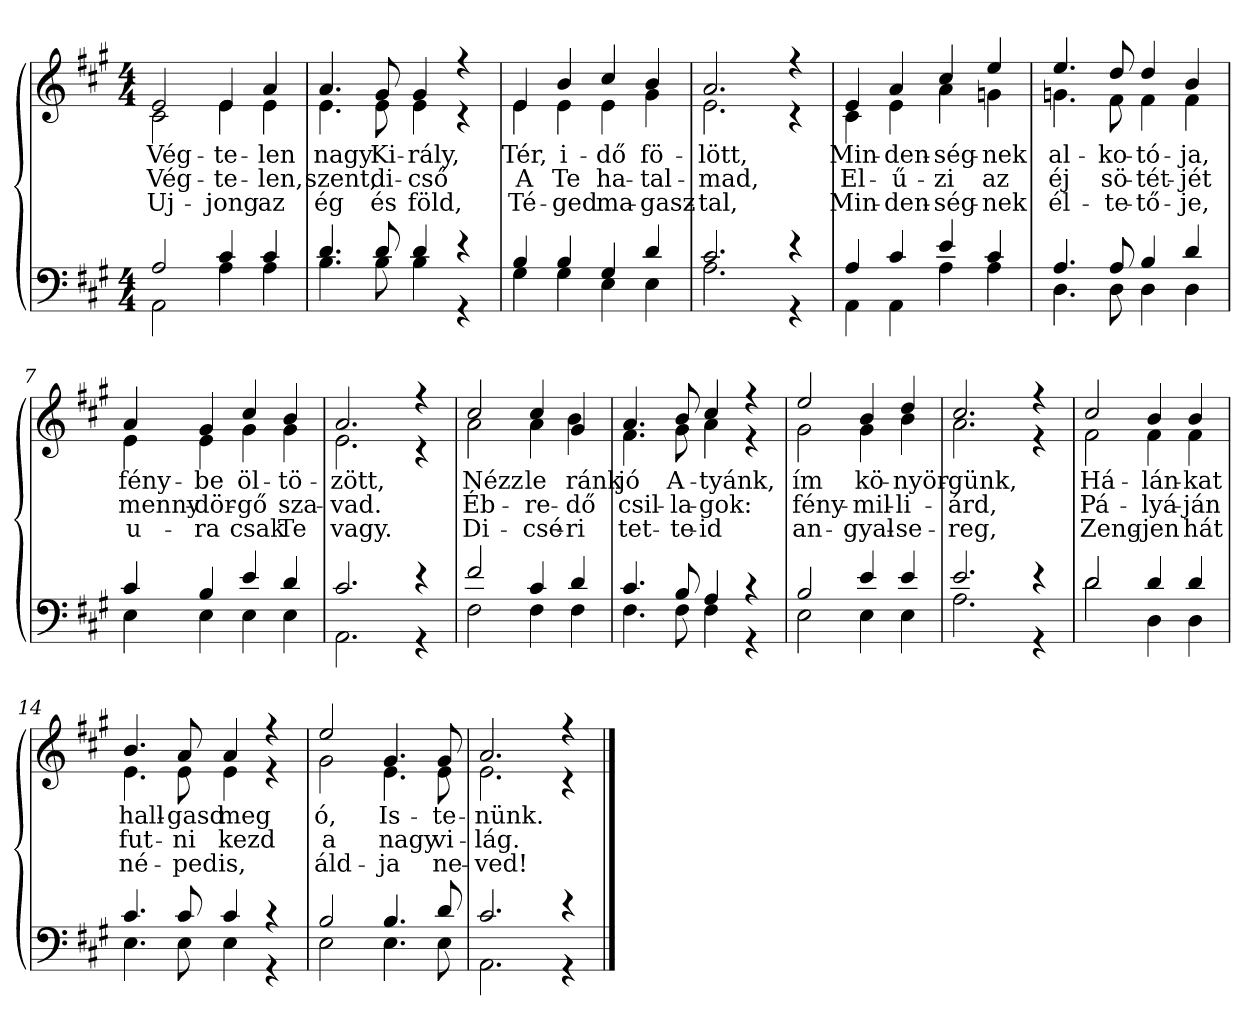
**kern	**kern	**text	**text	**text
*part2	*part1	*part1	*part1	*part1
*staff2	*staff1	*staff1	*staff1	*staff1
*clefF4	*clefG2	*	*	*
*k[f#c#g#]	*k[f#c#g#]	*	*	*
*f#:	*f#:	*	*	*
*M4/4	*M4/4	*	*	*
=1	=1	=1	=1	=1
*^	*	*	*	*
!	!	!LO:TX:a:B:t=Solenne	!	!	!
!	!	!	!LO:LY:b	!LO:LY:b	!LO:LY:b
*	*	*^	*	*	*
2A/	2AA\	2e/	2c#\	Vég-	Vég-	Uj-
!	!	!	!	!LO:LY:b	!LO:LY:b	!LO:LY:b
4c#/	4A\	4e/	4e\	-te-	-te-	-jong
!	!	!	!	!LO:LY:b	!LO:LY:b	!LO:LY:b
4c#/	4A\	4a/	4e\	-len	-len,	az
=2	=2	=2	=2	=2	=2	=2
!	!	!	!	!LO:LY:b	!LO:LY:b	!LO:LY:b
4.d/	4.B\	4.a/	4.e\	nagy	szent,	ég
!	!	!	!	!LO:LY:b	!LO:LY:b	!LO:LY:b
8d/	8B\	8g#/	8e\	Ki-	di-	és
!	!	!	!	!LO:LY:b	!LO:LY:b	!LO:LY:b
4d/	4B\	4g#/	4e\	-rály,	-cső	föld,
4r	4r	4r	4r	.	.	.
=3	=3	=3	=3	=3	=3	=3
!	!	!	!	!LO:LY:b	!LO:LY:b	!LO:LY:b
4B/	4G#\	4e/	4e\	Tér,	A	Té-
!	!	!	!	!LO:LY:b	!LO:LY:b	!LO:LY:b
4B/	4G#\	4b/	4e\	i-	Te	-ged
!	!	!	!	!LO:LY:b	!LO:LY:b	!LO:LY:b
4G#/	4E\	4cc#/	4e\	-dő	ha-	ma-
!	!	!	!	!LO:LY:b	!LO:LY:b	!LO:LY:b
4d/	4E\	4b/	4g#\	fö-	-tal-	-gasz-
=4	=4	=4	=4	=4	=4	=4
!	!	!	!	!LO:LY:b	!LO:LY:b	!LO:LY:b
2.c#/	2.A\	2.a/	2.e\	-lött,	-mad,	-tal,
4r	4r	4r	4r	.	.	.
!!LO:LB:g=z	!!
=5	=5	=5	=5	=5	=5	=5
!	!	!	!	!LO:LY:b	!LO:LY:b	!LO:LY:b
4A/	4AA\	4e/	4c#\	Min-	El-	Min-
!	!	!	!	!LO:LY:b	!LO:LY:b	!LO:LY:b
4c#/	4AA\	4a/	4e\	-den-	-ű-	-den-
!	!	!	!	!LO:LY:b	!LO:LY:b	!LO:LY:b
4e/	4A\	4cc#/	4a\	-ség-	-zi	-ség-
!	!	!	!	!LO:LY:b	!LO:LY:b	!LO:LY:b
4c#/	4A\	4ee/	4gn\	-nek	az	-nek
=6	=6	=6	=6	=6	=6	=6
!	!	!	!	!LO:LY:b	!LO:LY:b	!LO:LY:b
4.A/	4.D\	4.ee/	4.gn\	al-	éj	él-
!	!	!	!	!LO:LY:b	!LO:LY:b	!LO:LY:b
8A/	8D\	8dd/	8f#\	-ko-	sö-	-te-
!	!	!	!	!LO:LY:b	!LO:LY:b	!LO:LY:b
4B/	4D\	4dd/	4f#\	-tó-	-tét-	-tő-
!	!	!	!	!LO:LY:b	!LO:LY:b	!LO:LY:b
4d/	4D\	4b/	4f#\	-ja,	-jét	-je,
=7	=7	=7	=7	=7	=7	=7
!	!	!	!	!LO:LY:b	!LO:LY:b	!LO:LY:b
4c#/	4E\	4a/	4e\	fény-	menny-	u-
!	!	!	!	!LO:LY:b	!LO:LY:b	!LO:LY:b
4B/	4E\	4g#/	4e\	-be	-dör-	-ra
!	!	!	!	!LO:LY:b	!LO:LY:b	!LO:LY:b
4e/	4E\	4cc#/	4g#\	öl-	-gő	csak
!	!	!	!	!LO:LY:b	!LO:LY:b	!LO:LY:b
4d/	4E\	4b/	4g#\	-tö-	sza-	Te
=8	=8	=8	=8	=8	=8	=8
!	!	!	!	!LO:LY:b	!LO:LY:b	!LO:LY:b
2.c#/	2.AA\	2.a/	2.e\	-zött,	-vad.	vagy.
4r	4r	4r	4r	.	.	.
!!LO:LB:g=z	!!
=9	=9	=9	=9	=9	=9	=9
!	!	!	!	!LO:LY:b	!LO:LY:b	!LO:LY:b
2f#/	2F#\	2cc#/	2a\	Nézz	Éb-	Di-
!	!	!	!	!LO:LY:b	!LO:LY:b	!LO:LY:b
4c#/	4F#\	4cc#/	4a\	le	-re-	-csé-
!	!	!	!	!LO:LY:b	!LO:LY:b	!LO:LY:b
4d/	4F#\	4g#/	4b\	ránk	-dő	-ri
=10	=10	=10	=10	=10	=10	=10
!	!	!	!	!LO:LY:b	!LO:LY:b	!LO:LY:b
4.c#/	4.F#\	4.a/	4.f#\	jó	csil-	tet-
!	!	!	!	!LO:LY:b	!LO:LY:b	!LO:LY:b
8B/	8F#\	8b/	8g#\	A-	-la-	-te-
!	!	!	!	!LO:LY:b	!LO:LY:b	!LO:LY:b
4A/	4F#\	4cc#/	4a\	-tyánk,	-gok:	-id
4r	4r	4r	4r	.	.	.
=11	=11	=11	=11	=11	=11	=11
!	!	!	!	!LO:LY:b	!LO:LY:b	!LO:LY:b
2B/	2E\	2ee/	2g#\	ím	fény-	an-
!	!	!	!	!LO:LY:b	!LO:LY:b	!LO:LY:b
4e/	4E\	4b/	4g#\	kö-	-mil-	-gyal-
!	!	!	!	!LO:LY:b	!LO:LY:b	!LO:LY:b
4e/	4E\	4dd/	4b\	-nyör-	-li-	-se-
=12	=12	=12	=12	=12	=12	=12
!	!	!	!	!LO:LY:b	!LO:LY:b	!LO:LY:b
2.e/	2.A\	2.cc#/	2.a\	-günk,	-árd,	-reg,
4r	4r	4r	4r	.	.	.
!!LO:LB:g=z	!!
=13	=13	=13	=13	=13	=13	=13
!	!	!	!	!LO:LY:b	!LO:LY:b	!LO:LY:b
2d/	2d\	2cc#/	2f#\	Há-	Pá-	Zeng-
!	!	!	!	!LO:LY:b	!LO:LY:b	!LO:LY:b
4d/	4D\	4b/	4f#\	-lán-	-lyá-	-jen
!	!	!	!	!LO:LY:b	!LO:LY:b	!LO:LY:b
4d/	4D\	4b/	4f#\	-kat	-ján	hát
=14	=14	=14	=14	=14	=14	=14
!	!	!	!	!LO:LY:b	!LO:LY:b	!LO:LY:b
4.c#/	4.E\	4.b/	4.e\	hall-	fut-	né-
!	!	!	!	!LO:LY:b	!LO:LY:b	!LO:LY:b
8c#/	8E\	8a/	8e\	-gasd	-ni	-ped
!	!	!	!	!LO:LY:b	!LO:LY:b	!LO:LY:b
4c#/	4E\	4a/	4e\	meg	kezd	is,
4r	4r	4r	4r	.	.	.
=15	=15	=15	=15	=15	=15	=15
!	!	!	!	!LO:LY:b	!LO:LY:b	!LO:LY:b
2B/	2E\	2ee/	2g#\	ó,	a	áld-
!	!	!	!	!LO:LY:b	!LO:LY:b	!LO:LY:b
4.B/	4.E\	4.g#/	4.e\	Is-	nagy	-ja
!	!	!	!	!LO:LY:b	!LO:LY:b	!LO:LY:b
8d/	8E\	8g#/	8e\	-te-	vi-	ne-
=16	=16	=16	=16	=16	=16	=16
!	!	!	!	!LO:LY:b	!LO:LY:b	!LO:LY:b
2.c#/	2.AA\	2.a/	2.e\	-nünk.	-lág.	-ved!
4r	4r	4r	4r	.	.	.
*v	*v	*	*	*	*	*
*	*v	*v	*	*	*
==	==	==	==	==
*-	*-	*-	*-	*-
